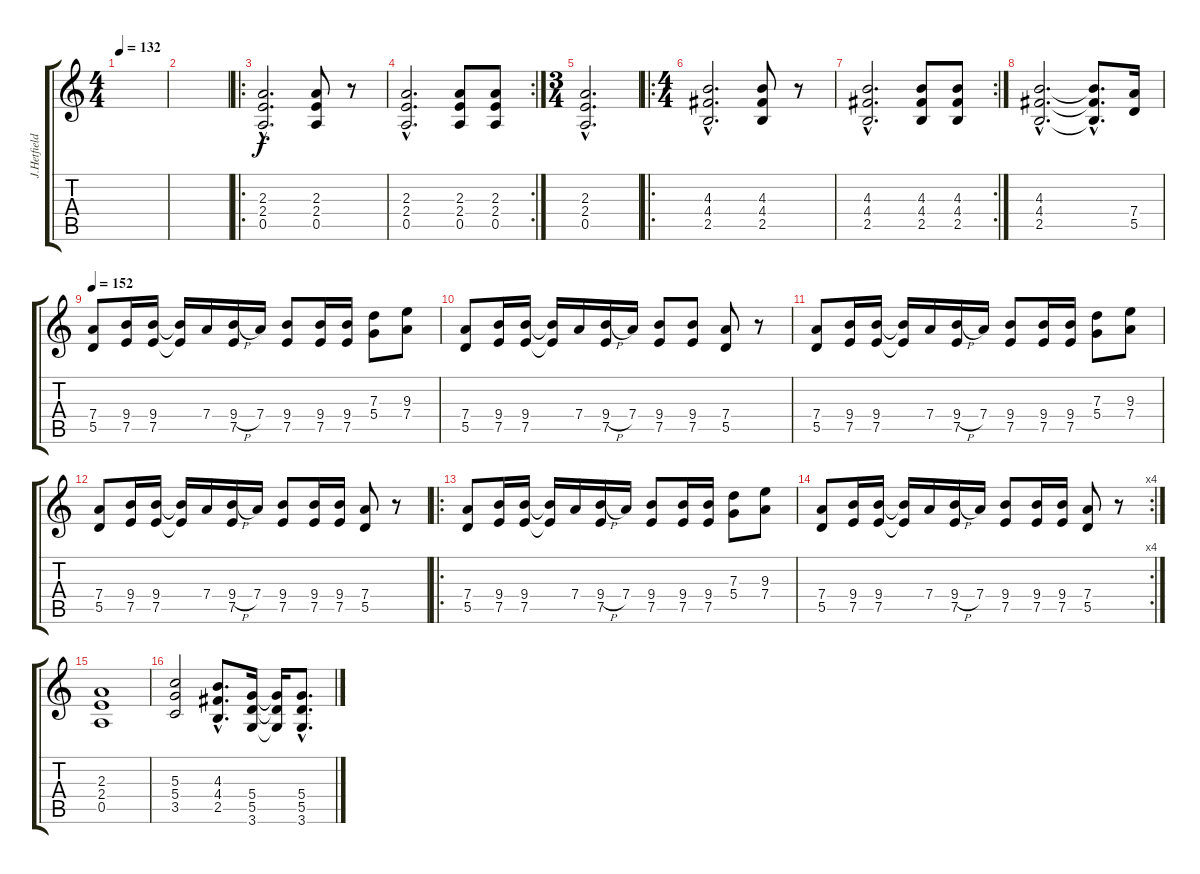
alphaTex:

\track ("J.Hetfield" "J.Hetfield") {instrument distortionguitar}
\staff {score tabs}
\tuning (E4 B3 G3 D3 A2 E2) {hide}
\ts (4 4)
\tempo 132
\clef g2
\ks c
|
|
\ro
(2.3{hac} 2.4{hac} 0.5{hac}).2{d} (2.3 2.4 0.5).8 r.8 |
\rc 2
(2.3{hac} 2.4{hac} 0.5{hac}).2{d} (2.3 2.4 0.5).8 (2.3 2.4 0.5).8 |
\ts (3 4)
(2.3{hac} 2.4{hac} 0.5{hac}).2{d} |
\ro
\ts (4 4)
(4.3{hac} 4.4{hac} 2.5{hac}).2{d} (4.3 4.4 2.5).8 r.8 |
\rc 2
(4.3{hac} 4.4{hac} 2.5{hac}).2{d} (4.3 4.4 2.5).8 (4.3 4.4 2.5).8 |
(4.3{hac} 4.4{hac} 2.5{hac}).2{d} (4.3{hac t} 4.4{hac t} 2.5{hac t}).8{d} (7.4 5.5).16 |
\tempo 152
(7.4 5.5).8 (9.4 7.5).16 (9.4 7.5).16 (9.4{t} 7.5{t}).16 7.4.16 (9.4{h} 7.5).16 7.4.16 (9.4 7.5).8 (9.4 7.5).16 (9.4 7.5).16 (7.3 5.4).8 (9.3 7.4).8 |
(7.4 5.5).8 (9.4 7.5).16 (9.4 7.5).16 (9.4{t} 7.5{t}).16 7.4.16 (9.4{h} 7.5).16 7.4.16 (9.4 7.5).8 (9.4 7.5).8 (7.4 5.5).8 r.8 |
(7.4 5.5).8 (9.4 7.5).16 (9.4 7.5).16 (9.4{t} 7.5{t}).16 7.4.16 (9.4{h} 7.5).16 7.4.16 (9.4 7.5).8 (9.4 7.5).16 (9.4 7.5).16 (7.3 5.4).8 (9.3 7.4).8 |
(7.4 5.5).8 (9.4 7.5).16 (9.4 7.5).16 (9.4{t} 7.5{t}).16 7.4.16 (9.4{h} 7.5).16 7.4.16 (9.4 7.5).8 (9.4 7.5).16 (9.4 7.5).16 (7.4 5.5).8 r.8 |
\ro
(7.4 5.5).8 (9.4 7.5).16 (9.4 7.5).16 (9.4{t} 7.5{t}).16 7.4.16 (9.4{h} 7.5).16 7.4.16 (9.4 7.5).8 (9.4 7.5).16 (9.4 7.5).16 (7.3 5.4).8 (9.3 7.4).8 |
\rc 4
(7.4 5.5).8 (9.4 7.5).16 (9.4 7.5).16 (9.4{t} 7.5{t}).16 7.4.16 (9.4{h} 7.5).16 7.4.16 (9.4 7.5).8 (9.4 7.5).16 (9.4 7.5).16 (7.4 5.5).8 r.8 |
(2.3 2.4 0.5).1 |
(5.3 5.4 3.5).2 (4.3{hac} 4.4{hac} 2.5{hac}).8{d} (5.4 5.5 3.6).16 (5.4{t} 5.5{t} 3.6{t}).16 (5.4{hac} 5.5{hac} 3.6{hac}).8{d}
